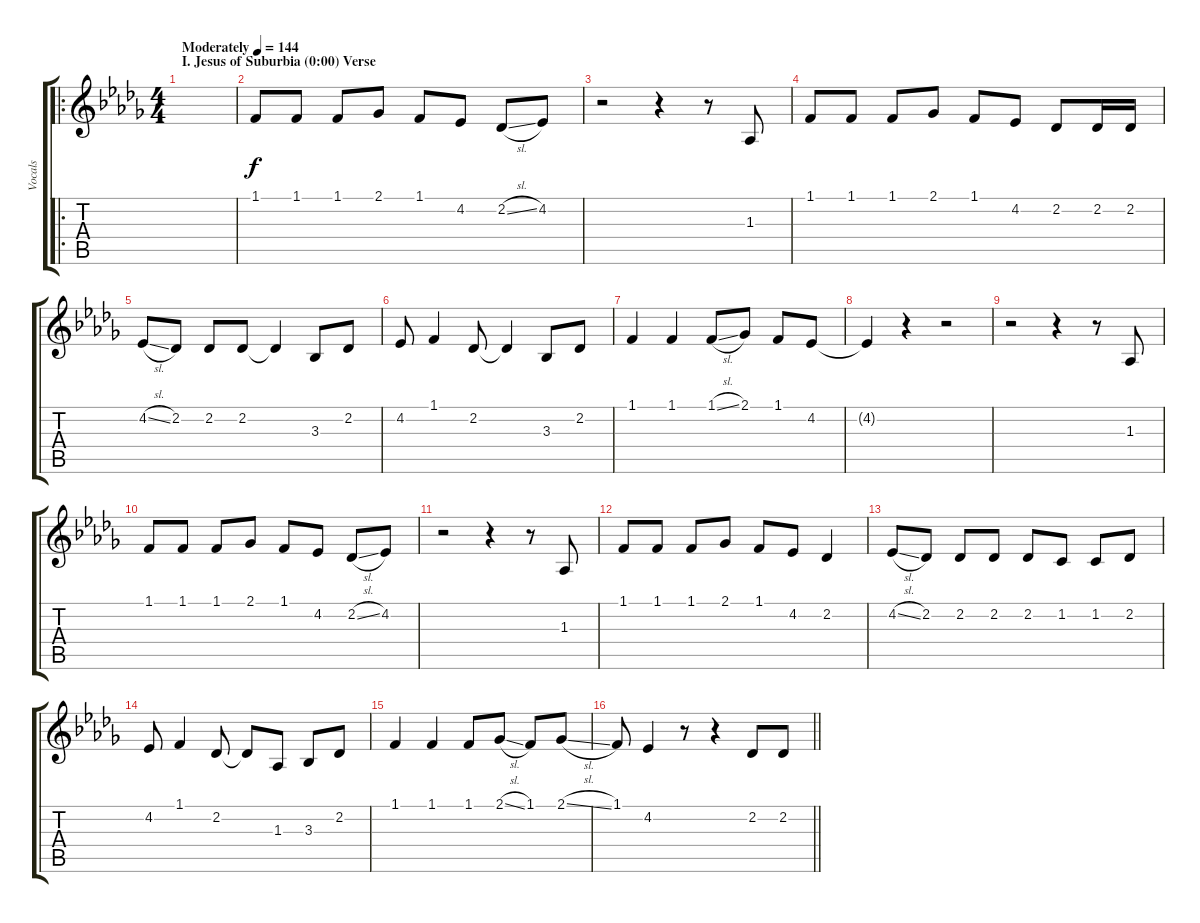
\track ("Vocals" "Vocals") {instrument trombone}
\staff {score tabs}
\tuning (E4 B3 G3 D3 A2 E2) {hide}
\ro
\ts (4 4)
\section ("" "I. Jesus of Suburbia (0:00) Verse")
\tempo (144 "Moderately")
\clef g2
\ks db
|
1.1.8 1.1.8 1.1.8 2.1.8 1.1.8 4.2.8 2.2{sl}.8 4.2.8 |
r.2 r.4 r.8 1.3.8 |
1.1.8 1.1.8 1.1.8 2.1.8 1.1.8 4.2.8 2.2.8 2.2.16 2.2.16 |
4.2{sl}.8 2.2.8 2.2.8 2.2.8 2.2{t}.4 3.3.8 2.2.8 |
4.2.8 1.1.4 2.2.8 2.2{t}.4 3.3.8 2.2.8 |
1.1.4 1.1.4 1.1{sl}.8 2.1.8 1.1.8 4.2.8 |
4.2{t}.4 r.4 r.2 |
r.2 r.4 r.8 1.3.8 |
1.1.8 1.1.8 1.1.8 2.1.8 1.1.8 4.2.8 2.2{sl}.8 4.2.8 |
r.2 r.4 r.8 1.3.8 |
1.1.8 1.1.8 1.1.8 2.1.8 1.1.8 4.2.8 2.2.4 |
4.2{sl}.8 2.2.8 2.2.8 2.2.8 2.2.8 1.2.8 1.2.8 2.2.8 |
4.2.8 1.1.4 2.2.8 2.2{t}.8 1.3.8 3.3.8 2.2.8 |
1.1.4 1.1.4 1.1.8 2.1{sl}.8 1.1.8 2.1{sl}.8 |
\barLineRight lightlight
1.1.8 4.2.4 r.8 r.4 2.2.8 2.2.8
